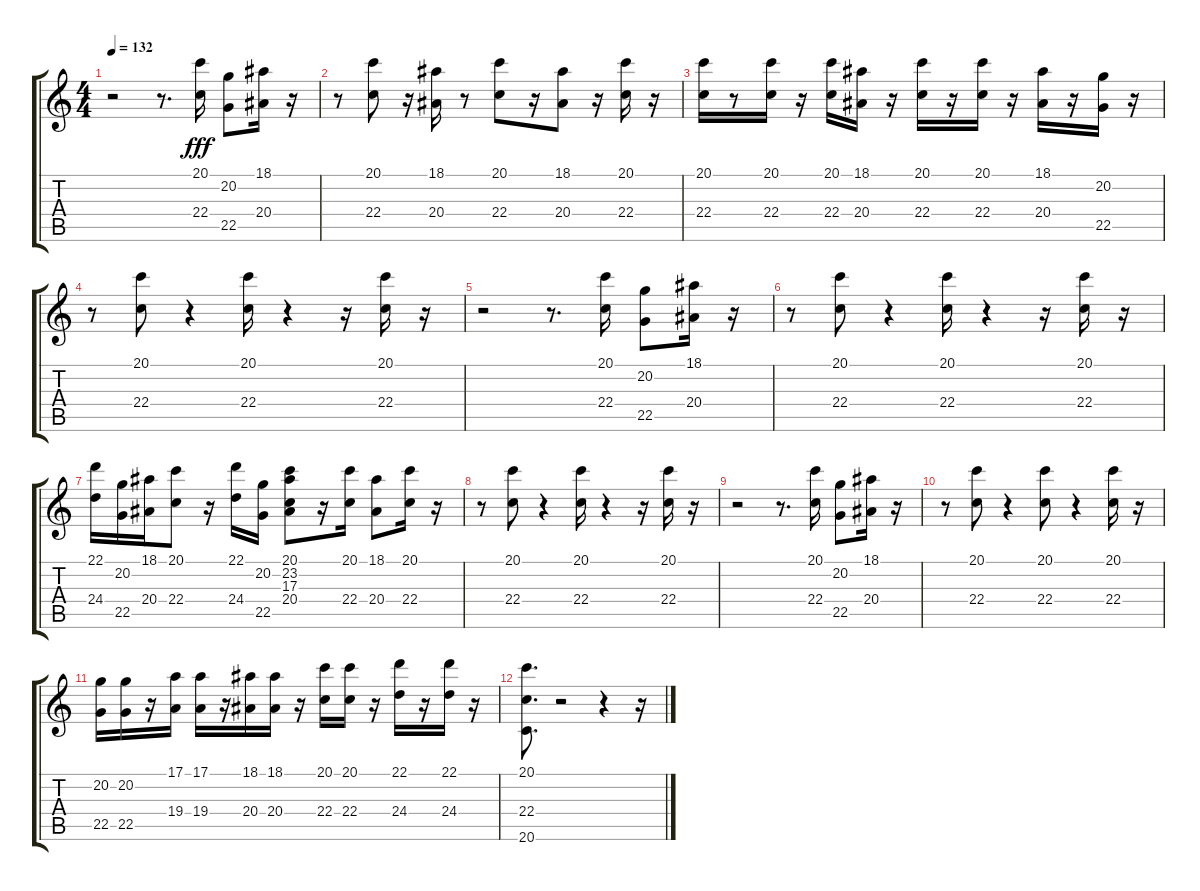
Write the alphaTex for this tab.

\track "" {instrument trumpet}
\staff {score tabs}
\tuning (E4 B3 G3 D3 A2 E2) {hide}
\ts (4 4)
\tempo 132
\clef g2
\ks c
r.2{dy fff} r.8{d} (20.1 22.4).16 (20.2 22.5).8 (18.1 20.4).16 r.16 |
r.8 (20.1 22.4).8 r.16 (18.1 20.4).16 r.8 (20.1 22.4).8 r.16 (18.1 20.4).8 r.16 (20.1 22.4).16 r.16 |
(20.1 22.4).16 r.8 (20.1 22.4).16 r.16 (20.1 22.4).16 (18.1 20.4).16 r.16 (20.1 22.4).16 r.16 (20.1 22.4).16 r.16 (18.1 20.4).16 r.16 (20.2 22.5).16 r.16 |
r.8 (20.1 22.4).8 r.4 (20.1 22.4).16 r.4 r.16 (20.1 22.4).16 r.16 |
r.2 r.8{d} (20.1 22.4).16 (20.2 22.5).8 (18.1 20.4).16 r.16 |
r.8 (20.1 22.4).8 r.4 (20.1 22.4).16 r.4 r.16 (20.1 22.4).16 r.16 |
(22.1 24.4).16 (20.2 22.5).16 (18.1 20.4).16 (20.1 22.4).8 r.16 (22.1 24.4).16 (20.2 22.5).16 (20.1 23.2 17.3 20.4).8 r.16 (20.1 22.4).16 (18.1 20.4).8 (20.1 22.4).16 r.16 |
r.8 (20.1 22.4).8 r.4 (20.1 22.4).16 r.4 r.16 (20.1 22.4).16 r.16 |
r.2 r.8{d} (20.1 22.4).16 (20.2 22.5).8 (18.1 20.4).16 r.16 |
r.8 (20.1 22.4).8 r.4 (20.1 22.4).8 r.4 (20.1 22.4).16 r.16 |
(20.2 22.5).16 (20.2 22.5).16 r.16 (17.1 19.4).16 (17.1 19.4).16 r.16 (18.1 20.4).16 (18.1 20.4).16 r.16 (20.1 22.4).16 (20.1 22.4).16 r.16 (22.1 24.4).16 r.16 (22.1 24.4).16 r.16 |
(20.1 22.4 20.6).8{d} r.2 r.4 r.16
